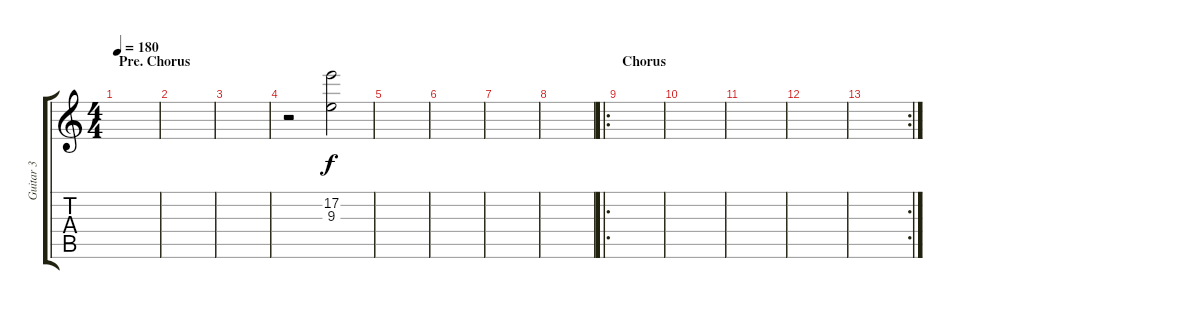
\track ("Guitar 3" "Guitar 3") {instrument distortionguitar}
\staff {score tabs}
\tuning (E4 B3 G3 D3 A2 E2) {hide}
\ts (4 4)
\section ("" "Pre. Chorus")
\tempo 180
\clef g2
\ks c
|
|
|
r.2 (17.2 9.3).2 |
|
|
|
|
\ro
\section ("" "Chorus")
|
|
|
|
\rc 2
